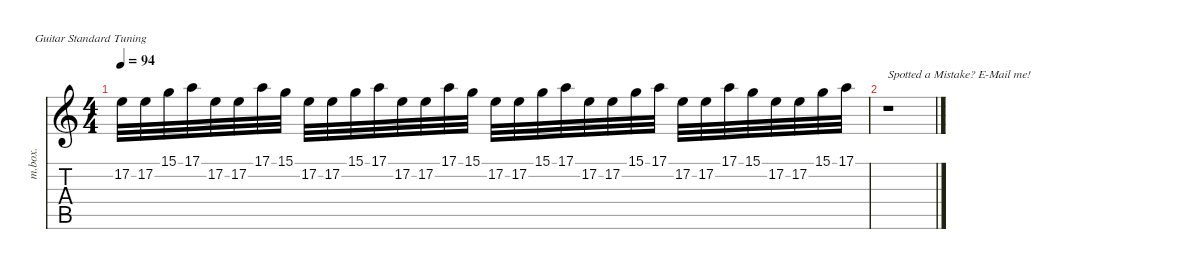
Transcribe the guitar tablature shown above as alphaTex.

\defaultSystemsLayout 4
\hideDynamics
\bracketExtendMode nobrackets
\track ("Additional Keyboard" "m.box.") {instrument musicbox}
\staff {score tabs}
\tuning (E4 B3 G3 D3 A2 E2)
\ts (4 4)
\tempo 94
\clef g2
\ks c
17.2.32{dy f} 17.2.32 15.1.32 17.1.32 17.2.32 17.2.32 17.1.32 15.1.32 17.2.32 17.2.32 15.1.32 17.1.32 17.2.32 17.2.32 17.1.32 15.1.32 17.2.32 17.2.32 15.1.32 17.1.32 17.2.32 17.2.32 15.1.32 17.1.32 17.2.32 17.2.32 17.1.32 15.1.32 17.2.32 17.2.32 15.1.32 17.1.32 |
r.1{txt "Spotted a Mistake? E-Mail me!"}
